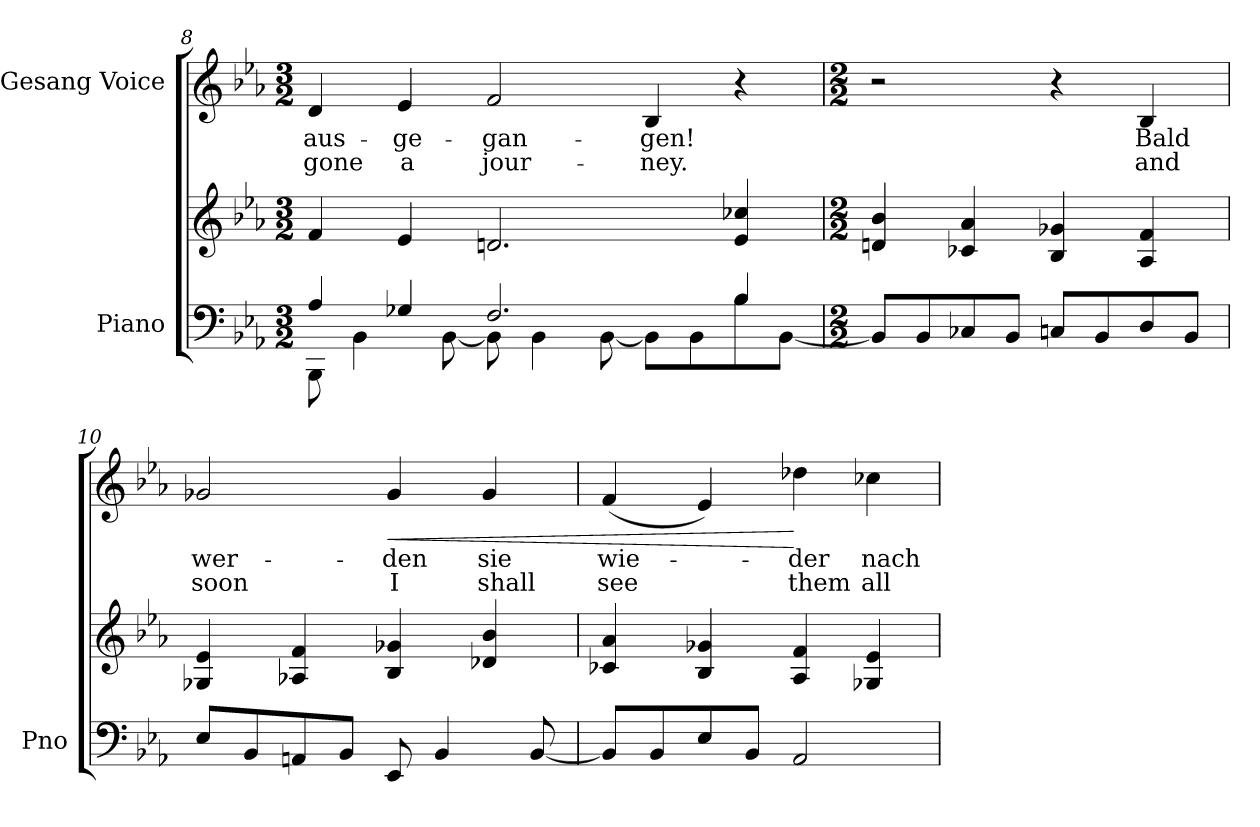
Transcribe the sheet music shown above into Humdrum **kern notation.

**kern	**kern	**kern	**text	**text	**dynam
*part2	*part2	*part1	*part1	*part1	*part1
*staff3	*staff2	*staff1	*staff1	*staff1	*staff1
*I"Piano	*	*I"Gesang Voice	*	*	*
*I'Pno	*	*	*	*	*
!!LO:LB:g=z
*clefF4	*clefG2	*clefG2	*	*	*
*k[b-e-a-]	*k[b-e-a-]	*k[b-e-a-]	*	*	*
*M3/2	*M3/2	*M3/2	*	*	*
=8	=8	=8	=8	=8	=8
*^	*	*	*	*	*
!	!	!	!	!LO:LY:b	!LO:LY:b	!
4A-/	8BBB-\	4f/	4d/	aus-	gone	.
.	4BB-\	.	.	.	.	.
!	!	!	!	!LO:LY:b	!LO:LY:b	!
4G-X/	.	4e-/	4e-/	-ge-	a	.
.	[8BB-\	.	.	.	.	.
!	!	!	!	!LO:LY:b	!LO:LY:b	!
2.F/	8BB-\]	2.dn/	2f/	-gan-	jour-	.
.	4BB-\	.	.	.	.	.
.	[8BB-\	.	.	.	.	.
!	!	!	!	!LO:LY:b	!LO:LY:b	!
.	8BB-\L]	.	4B-/	-gen!	-ney.	.
.	8BB-\	.	.	.	.	.
4B-	8B-\	4e-/ 4cc-X/	4r	.	.	.
.	[8BB-\J	.	.	.	.	.
*v	*v	*	*	*	*	*
=9	=9	=9	=9	=9	=9
*M2/2	*M2/2	*M2/2	*	*	*
8BB-/L]	4dn/ 4b-/	2r	.	.	.
8BB-/	.	.	.	.	.
8C-X/	4c-X/ 4a-/	.	.	.	.
8BB-/J	.	.	.	.	.
8Cn/L	4B-/ 4g-X/	4r	.	.	.
8BB-/	.	.	.	.	.
!	!	!	!LO:LY:b	!LO:LY:b	!
8D/	4A-/ 4f/	4B-/	Bald	and	.
8BB-/J	.	.	.	.	.
=10	=10	=10	=10	=10	=10
!	!	!	!LO:LY:b	!LO:LY:b	!
8E-/L	4G-X/ 4e-/	2g-X/	wer-	soon	.
8BB-/	.	.	.	.	.
8AAn/	4A-X/ 4f/	.	.	.	.
8BB-/J	.	.	.	.	.
!	!	!	!LO:LY:b	!LO:LY:b	!LO:HP:b
8EE-/	4B-/ 4g-X/	4g-/	-den	I	<
4BB-/	.	.	.	.	.
!	!	!	!LO:LY:b	!LO:LY:b	!
.	4d-X/ 4b-/	4g-/	sie	shall	.
[8BB-/	.	.	.	.	.
!!LO:PB:g=z
=11	=11	=11	=11	=11	=11
!	!	!	!LO:LY:b	!LO:LY:b	!
8BB-/L]	4c-X/ 4a-/	(4f/	wie-	see	.
8BB-/	.	.	.	.	.
8E-/	4B-/ 4g-X/	4e-/)	.	.	.
8BB-/J	.	.	.	.	.
!	!	!	!LO:LY:b	!LO:LY:b	!
2AA-/	4A-/ 4f/	4dd-X\	-der	them	[
!	!	!	!LO:LY:b	!LO:LY:b	!
.	4G-X/ 4e-/	4cc-X\	nach	all	.
=	=	=	=	=	=
*-	*-	*-	*-	*-	*-
